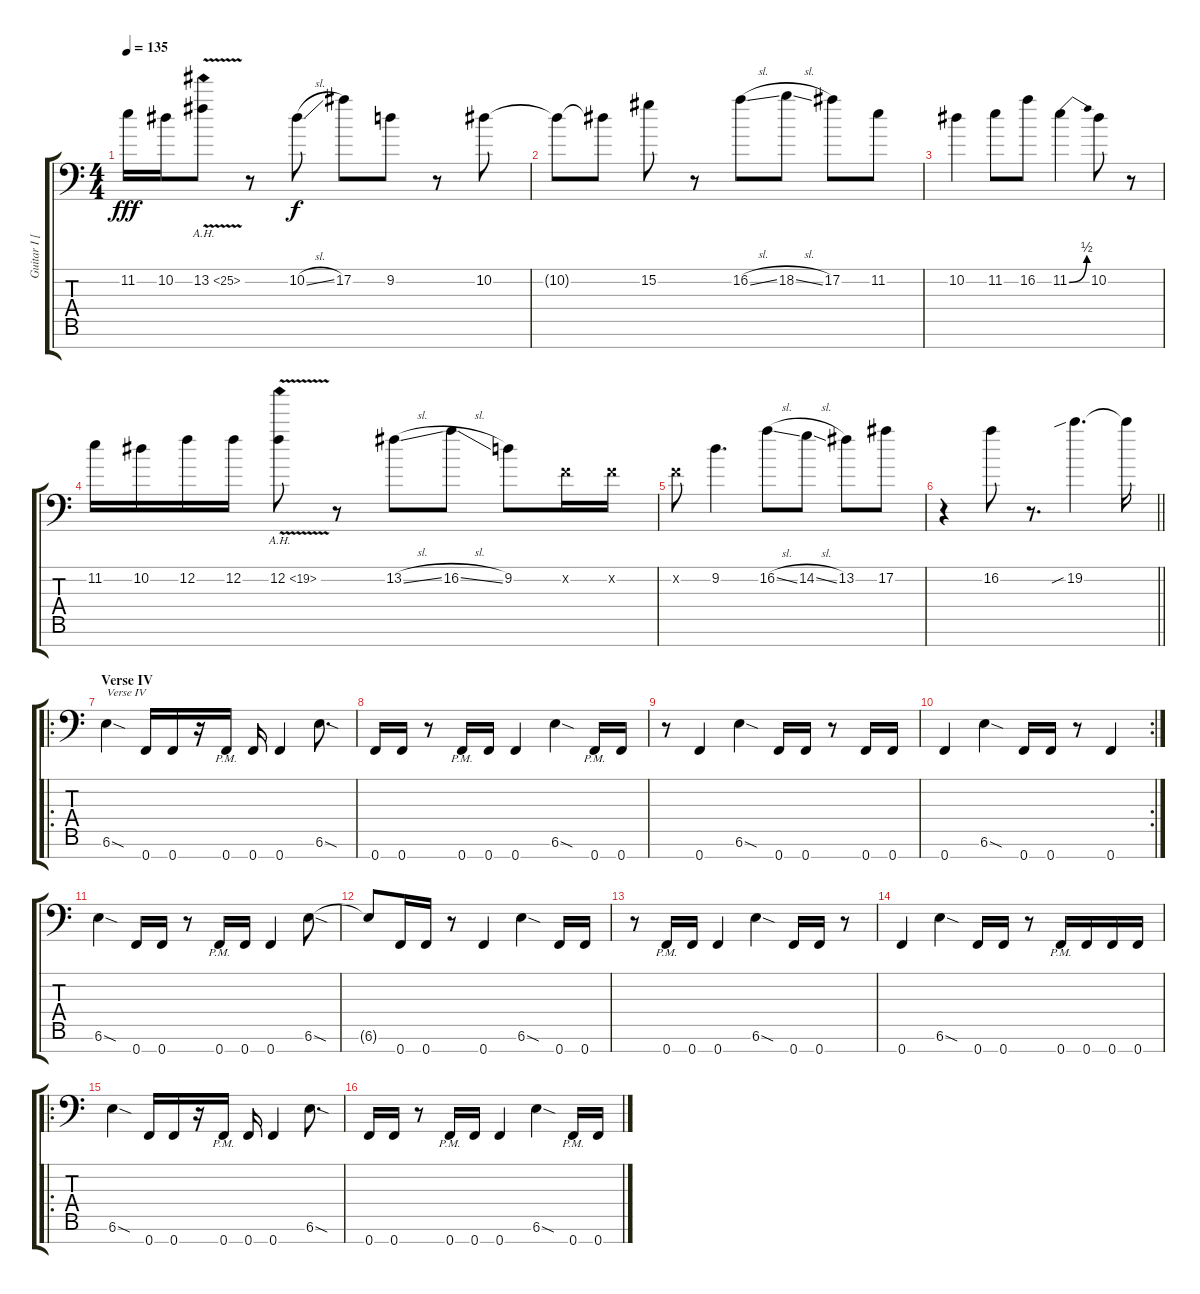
\track ("Guitar I [Fredrik Thordendal]" "Guitar I [") {instrument distortionguitar}
\staff {score tabs}
\tuning (Bb3 F3 Db3 Ab2 Eb2 Bb1 F1) {hide}
\ts (4 4)
\tempo 135
\clef f4
\ks c
11.2.16{dy fff} 10.2.16 13.2{ah 12 v}.8 r.8 10.2{sl}.8{dy f} 17.2.8 9.2.8 r.8 10.2.8 |
10.2{t}.8 10.2{t}.8 15.2.8 r.8 16.2{sl}.8 18.2{sl}.8 17.2.8 11.2.8 |
10.2.4 11.2.8 16.2.8 11.2{be (bend 0 0 60 2)}.4 10.2.8 r.8 |
11.2.16 10.2.16 12.2.16 12.2.16 12.2{ah 7 v}.8 r.8 13.2{sl}.8 16.2{sl}.8 9.2.8 0.2{x}.16 0.2{x}.16 |
0.2{x}.8 9.2.4{d} 16.2{sl}.8 14.2{sl}.8 13.2.8 17.2.8 |
\barLineRight lightlight
r.4 16.2.8 r.8{d} 19.2{sib}.4{d} 19.2{t}.16 |
\ro
\section ("" "Verse IV")
6.6{sod}.4{txt "Verse IV" volume 16 balance 0 instrument distortionguitar} 0.7.16 0.7.16 r.16 0.7{pm}.16 0.7.16 0.7.4 6.6{sod}.8{d} |
0.7.16 0.7.16 r.8 0.7{pm}.16 0.7.16 0.7.4 6.6{sod}.4 0.7{pm}.16 0.7.16 |
r.8 0.7.4 6.6{sod}.4 0.7.16 0.7.16 r.8 0.7.16 0.7.16 |
\rc 2
0.7.4 6.6{sod}.4 0.7.16 0.7.16 r.8 0.7.4 |
6.6{sod}.4 0.7.16 0.7.16 r.8 0.7{pm}.16 0.7.16 0.7.4 6.6{sod}.8 |
6.6{t}.8 0.7.16 0.7.16 r.8 0.7.4 6.6{sod}.4 0.7.16 0.7.16 |
r.8 0.7{pm}.16 0.7.16 0.7.4 6.6{sod}.4 0.7.16 0.7.16 r.8 |
0.7.4 6.6{sod}.4 0.7.16 0.7.16 r.8 0.7{pm}.16 0.7.16 0.7.16 0.7.16 |
\ro
6.6{sod}.4 0.7.16 0.7.16 r.16 0.7{pm}.16 0.7.16 0.7.4 6.6{sod}.8{d} |
0.7.16 0.7.16 r.8 0.7{pm}.16 0.7.16 0.7.4 6.6{sod}.4 0.7{pm}.16 0.7.16
